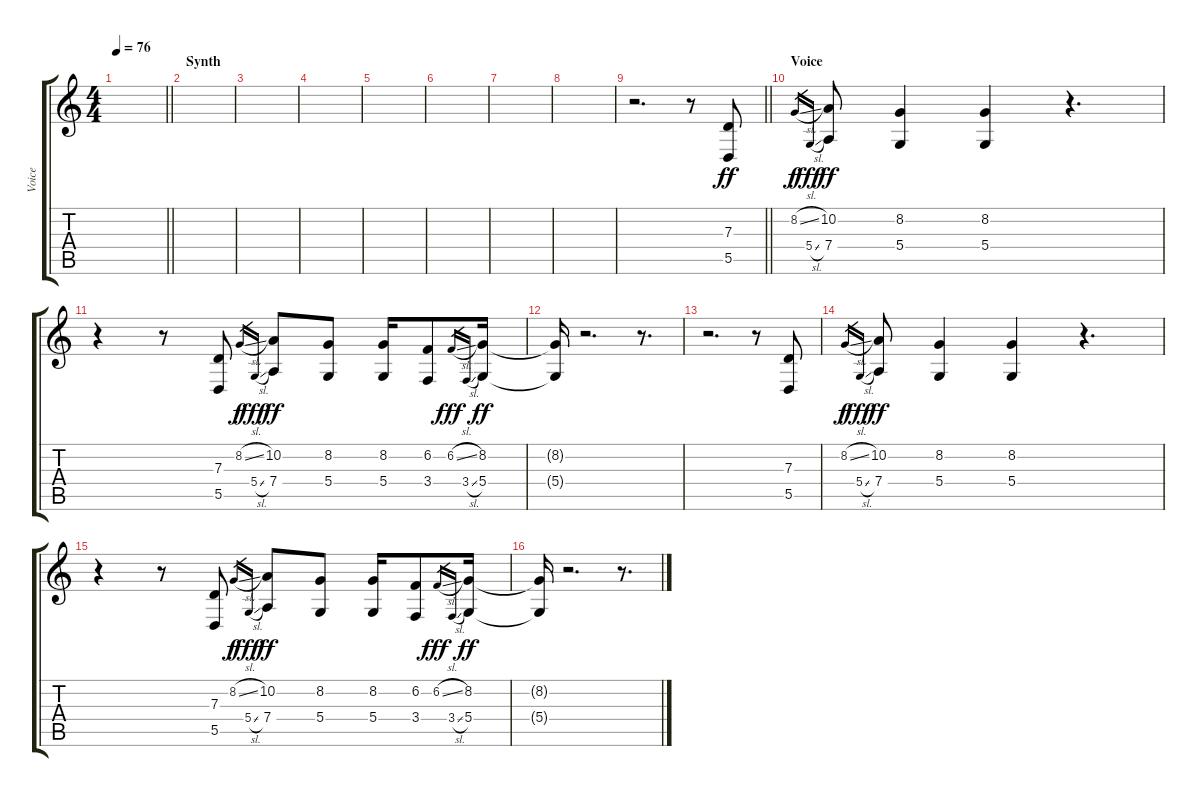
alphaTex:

\track ("Voice" "Voice") {instrument clarinet}
\staff {score tabs}
\tuning (E4 B3 G3 D3 A2 E2) {hide}
\ts (4 4)
\tempo 76
\clef g2
\barLineRight lightlight
\ks c
|
\section ("" "Synth")
|
|
|
|
|
|
|
\barLineRight lightlight
r.2{d} r.8 (7.3 5.5).8{dy ff} |
\section ("" "Voice")
8.2{sl}.16{gr dy f} 5.4{sl}.16{gr dy fff} (10.2 7.4).8{dy ff} (8.2 5.4).4 (8.2 5.4).4 r.4{d} |
r.4 r.8 (7.3 5.5).8 8.2{sl}.16{gr dy f} 5.4{sl}.16{gr dy fff} (10.2 7.4).8{dy ff} (8.2 5.4).8 (8.2 5.4).16 (6.2 3.4).8 6.2{sl}.16{gr dy fff} 3.4{sl}.16{gr} (8.2 5.4).16{dy ff} |
(8.2{t} 5.4{t}).16 r.2{d} r.8{d} |
r.2{d} r.8 (7.3 5.5).8 |
8.2{sl}.16{gr dy f} 5.4{sl}.16{gr dy fff} (10.2 7.4).8{dy ff} (8.2 5.4).4 (8.2 5.4).4 r.4{d} |
r.4 r.8 (7.3 5.5).8 8.2{sl}.16{gr dy f} 5.4{sl}.16{gr dy fff} (10.2 7.4).8{dy ff} (8.2 5.4).8 (8.2 5.4).16 (6.2 3.4).8 6.2{sl}.16{gr dy fff} 3.4{sl}.16{gr} (8.2 5.4).16{dy ff} |
(8.2{t} 5.4{t}).16 r.2{d} r.8{d}
